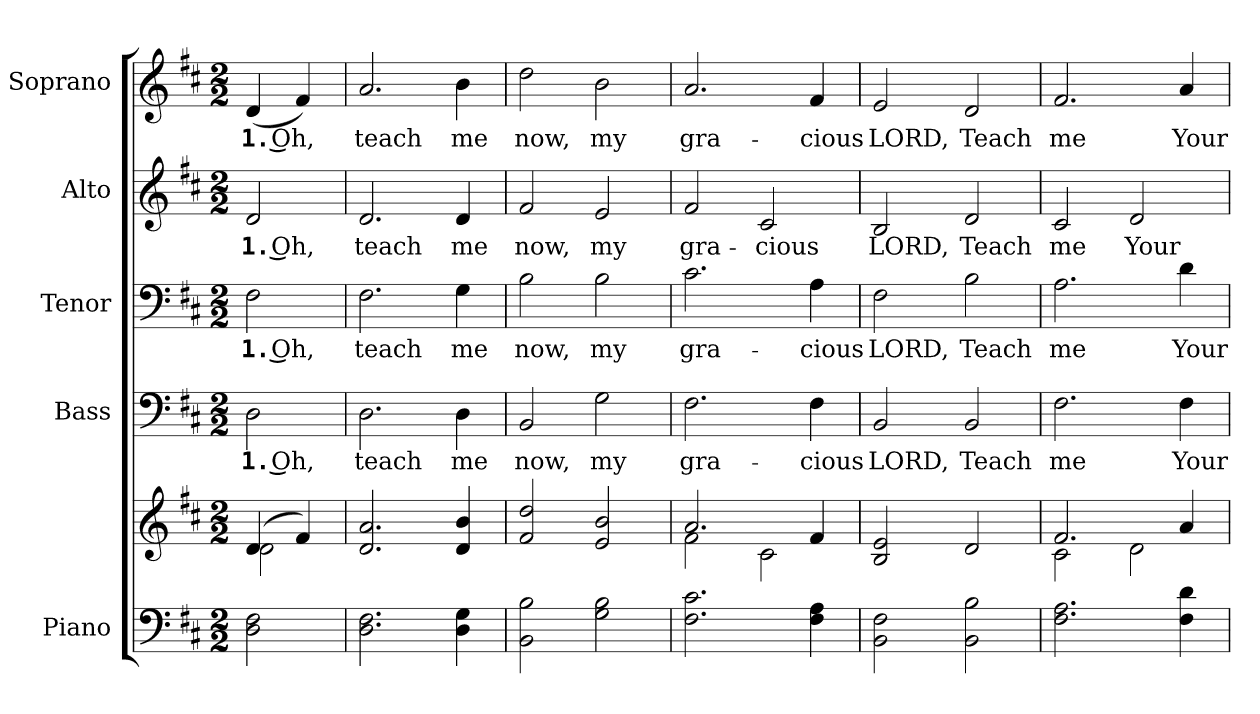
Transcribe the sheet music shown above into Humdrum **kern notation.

**kern	**kern	**kern	**text	**kern	**text	**kern	**text	**kern	**text
*part5	*part5	*part4	*part4	*part3	*part3	*part2	*part2	*part1	*part1
*staff6	*staff5	*staff4	*staff4	*staff3	*staff3	*staff2	*staff2	*staff1	*staff1
*I"Piano	*	*I"Bass	*	*I"Tenor	*	*I"Alto	*	*I"Soprano	*
*I'Pno.	*	*I'B.	*	*I'T.	*	*I'A.	*	*I'S.	*
!!LO:PB:g=z
*clefF4	*clefG2	*clefF4	*	*clefF4	*	*clefG2	*	*clefG2	*
*k[f#c#]	*k[f#c#]	*k[f#c#]	*	*k[f#c#]	*	*k[f#c#]	*	*k[f#c#]	*
*D:	*D:	*D:	*	*D:	*	*D:	*	*D:	*
*M2/2	*M2/2	*M2/2	*	*M2/2	*	*M2/2	*	*M2/2	*
*MM200	*MM200	*MM200	*	*MM200	*	*MM200	*	*MM200	*
=1	=1	=1	=1	=1	=1	=1	=1	=1	=1
*	*^	*	*	*	*	*	*	*	*
!	!	!	!	!LO:LY:b:color=#000000	!	!	!	!	!	!
!	!	!	!	!	!	!LO:LY:b:color=#000000	!	!	!	!
!	!	!	!	!	!	!	!	!LO:LY:b:color=#000000	!	!
!	!	!	!	!	!	!	!	!	!	!LO:LY:b:color=#000000
2Di\ 2F#i	(4di/	2di\	2Di\	1. Oh,	2F#i\	1. Oh,	2di/	1. Oh,	(4di/	1. Oh,
.	4f#i/)	.	.	.	.	.	.	.	4f#i/)	.
*	*v	*v	*	*	*	*	*	*	*	*
=2	=2	=2	=2	=2	=2	=2	=2	=2	=2
!	!	!	!LO:LY:b:color=#000000	!	!	!	!	!	!
!	!	!	!	!	!LO:LY:b:color=#000000	!	!	!	!
!	!	!	!	!	!	!	!LO:LY:b:color=#000000	!	!
!	!	!	!	!	!	!	!	!	!LO:LY:b:color=#000000
2.Di\ 2.F#i	2.di/ 2.ai	2.Di\	teach	2.F#i\	teach	2.di/	teach	2.ai/	teach
!	!	!	!LO:LY:b:color=#000000	!	!	!	!	!	!
!	!	!	!	!	!LO:LY:b:color=#000000	!	!	!	!
!	!	!	!	!	!	!	!LO:LY:b:color=#000000	!	!
!	!	!	!	!	!	!	!	!	!LO:LY:b:color=#000000
4Di\ 4Gi	4di/ 4bi	4Di\	me	4Gi\	me	4di/	me	4bi\	me
=3	=3	=3	=3	=3	=3	=3	=3	=3	=3
!	!	!	!LO:LY:b:color=#000000	!	!	!	!	!	!
!	!	!	!	!	!LO:LY:b:color=#000000	!	!	!	!
!	!	!	!	!	!	!	!LO:LY:b:color=#000000	!	!
!	!	!	!	!	!	!	!	!	!LO:LY:b:color=#000000
2BBi\ 2Bi	2f#i/ 2ddi	2BBi/	now,	2Bi\	now,	2f#i/	now,	2ddi\	now,
!	!	!	!LO:LY:b:color=#000000	!	!	!	!	!	!
!	!	!	!	!	!LO:LY:b:color=#000000	!	!	!	!
!	!	!	!	!	!	!	!LO:LY:b:color=#000000	!	!
!	!	!	!	!	!	!	!	!	!LO:LY:b:color=#000000
2Gi\ 2Bi	2ei/ 2bi	2Gi\	my	2Bi\	my	2ei/	my	2bi\	my
=4	=4	=4	=4	=4	=4	=4	=4	=4	=4
*	*^	*	*	*	*	*	*	*	*
!	!	!	!	!LO:LY:b:color=#000000	!	!	!	!	!	!
!	!	!	!	!	!	!LO:LY:b:color=#000000	!	!	!	!
!	!	!	!	!	!	!	!	!LO:LY:b:color=#000000	!	!
!	!	!	!	!	!	!	!	!	!	!LO:LY:b:color=#000000
2.F#i\ 2.c#i	2.ai/	2f#i\	2.F#i\	gra-	2.c#i\	gra-	2f#i/	gra-	2.ai/	gra-
!	!	!	!	!	!	!	!	!LO:LY:b:color=#000000	!	!
.	.	2c#i\	.	.	.	.	2c#i/	-cious	.	.
!	!	!	!	!LO:LY:b:color=#000000	!	!	!	!	!	!
!	!	!	!	!	!	!LO:LY:b:color=#000000	!	!	!	!
!	!	!	!	!	!	!	!	!	!	!LO:LY:b:color=#000000
4F#i\ 4Ai	4f#i/	.	4F#i\	-cious	4Ai\	-cious	.	.	4f#i/	-cious
*	*v	*v	*	*	*	*	*	*	*	*
=5	=5	=5	=5	=5	=5	=5	=5	=5	=5
!	!	!	!LO:LY:b:color=#000000	!	!	!	!	!	!
!	!	!	!	!	!LO:LY:b:color=#000000	!	!	!	!
!	!	!	!	!	!	!	!LO:LY:b:color=#000000	!	!
!	!	!	!	!	!	!	!	!	!LO:LY:b:color=#000000
2BBi\ 2F#i	2Bi/ 2ei	2BBi/	LORD,	2F#i\	LORD,	2Bi/	LORD,	2ei/	LORD,
!	!	!	!LO:LY:b:color=#000000	!	!	!	!	!	!
!	!	!	!	!	!LO:LY:b:color=#000000	!	!	!	!
!	!	!	!	!	!	!	!LO:LY:b:color=#000000	!	!
!	!	!	!	!	!	!	!	!	!LO:LY:b:color=#000000
2BBi\ 2Bi	2di/	2BBi/	Teach	2Bi\	Teach	2di/	Teach	2di/	Teach
=6	=6	=6	=6	=6	=6	=6	=6	=6	=6
*	*^	*	*	*	*	*	*	*	*
!	!	!	!	!LO:LY:b:color=#000000	!	!	!	!	!	!
!	!	!	!	!	!	!LO:LY:b:color=#000000	!	!	!	!
!	!	!	!	!	!	!	!	!LO:LY:b:color=#000000	!	!
!	!	!	!	!	!	!	!	!	!	!LO:LY:b:color=#000000
2.F#i\ 2.Ai	2.f#i/	2c#i\	2.F#i\	me	2.Ai\	me	2c#i/	me	2.f#i/	me
!	!	!	!	!	!	!	!	!LO:LY:b:color=#000000	!	!
.	.	2di\	.	.	.	.	2di/	Your	.	.
!	!	!	!	!LO:LY:b:color=#000000	!	!	!	!	!	!
!	!	!	!	!	!	!LO:LY:b:color=#000000	!	!	!	!
!	!	!	!	!	!	!	!	!	!	!LO:LY:b:color=#000000
4F#i\ 4di	4ai/	.	4F#i\	Your	4di\	Your	.	.	4ai/	Your
*	*v	*v	*	*	*	*	*	*	*	*
=	=	=	=	=	=	=	=	=	=
*-	*-	*-	*-	*-	*-	*-	*-	*-	*-
